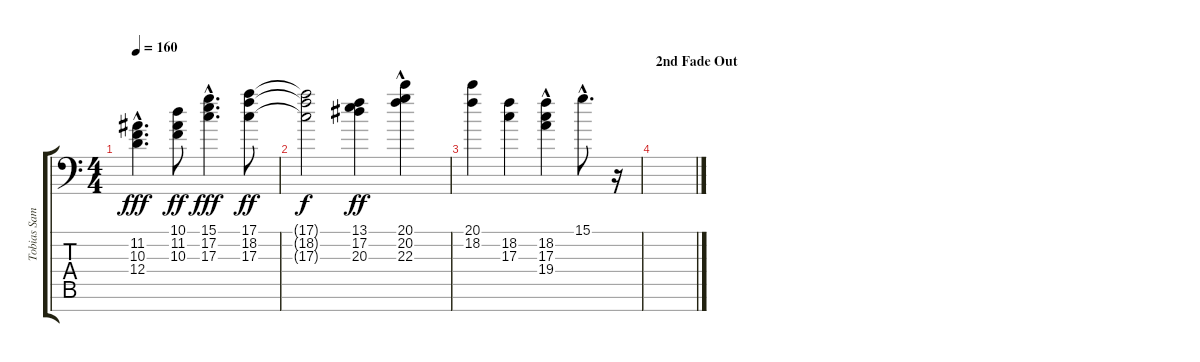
\track ("Tobias Sammet - Piano" "Tobias Sam") {instrument brightacousticpiano}
\staff {score tabs}
\tuning (E4 B3 G3 D3 A2 E2 E1) {hide}
\ts (4 4)
\tempo 160
\clef f4
\ks c
(11.2{hac} 10.3{hac} 12.4{hac}).4{d dy fff volume 3} (10.1 11.2 10.3).8{dy ff} (15.1{hac} 17.2{hac} 17.3{hac}).4{d dy fff} (17.1 18.2 17.3).8{dy ff} |
(17.1{t} 18.2{t} 17.3{t}).2{dy f volume 2} (13.1 17.2 20.3).4{dy ff} (20.1 20.2{hac} 22.3).4 |
(20.1 18.2).4{volume 1} (18.2 17.3).4 (18.2{hac} 17.3{hac} 19.4).4 15.1{hac}.8{d} r.16 |
\section ("" "2nd Fade Out")
